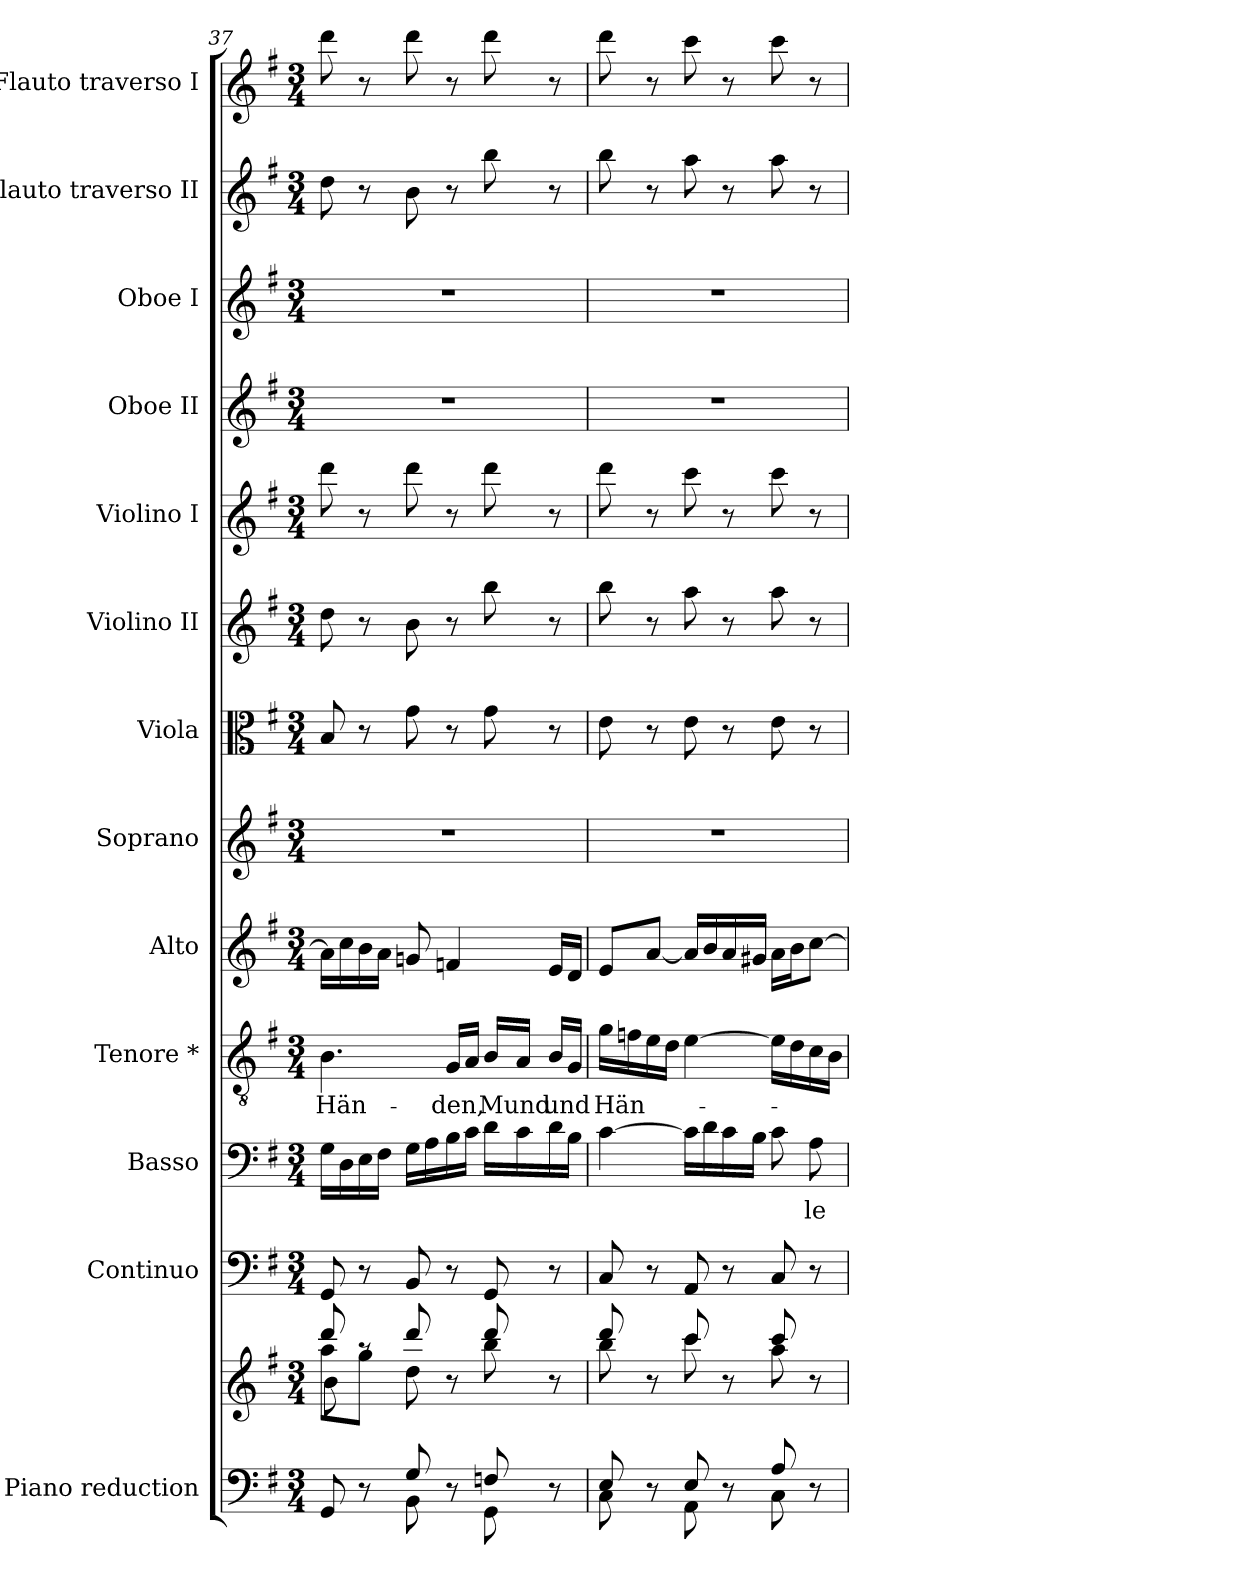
**kern	**kern	**kern	**kern	**text	**kern	**text	**kern	**kern	**kern	**kern	**kern	**kern	**kern	**kern	**kern
*part13	*part13	*part12	*part11	*part11	*part10	*part10	*part9	*part8	*part7	*part6	*part5	*part4	*part3	*part2	*part1
*staff14	*staff13	*staff12	*staff11	*staff11	*staff10	*staff10	*staff9	*staff8	*staff7	*staff6	*staff5	*staff4	*staff3	*staff2	*staff1
*I"Piano reduction	*	*I"Continuo	*I"Basso	*	*I"Tenore *	*	*I"Alto	*I"Soprano	*I"Viola	*I"Violino II	*I"Violino I	*I"Oboe II	*I"Oboe I	*I"Flauto traverso II	*I"Flauto traverso I
*I'Pno	*	*	*	*	*	*	*	*	*I'Vla	*I'Vln	*I'Vln	*I'Ob	*I'Ob	*	*
*clefF4	*clefG2	*clefF4	*clefF4	*	*clefGv2	*	*clefG2	*clefG2	*clefC3	*clefG2	*clefG2	*clefG2	*clefG2	*clefG2	*clefG2
*k[f#]	*k[f#]	*k[f#]	*k[f#]	*	*k[f#]	*	*k[f#]	*k[f#]	*k[f#]	*k[f#]	*k[f#]	*k[f#]	*k[f#]	*k[f#]	*k[f#]
*M3/4	*M3/4	*M3/4	*M3/4	*	*M3/4	*	*M3/4	*M3/4	*M3/4	*M3/4	*M3/4	*M3/4	*M3/4	*M3/4	*M3/4
=37	=37	=37	=37	=37	=37	=37	=37	=37	=37	=37	=37	=37	=37	=37	=37
*^	*^	*	*	*	*	*	*	*	*	*	*	*	*	*	*
*	*	*	*^	*	*	*	*	*	*	*	*	*	*	*	*	*	*
!	!	!	!	!	!	!	!	!	!LO:LY:b	!	!	!	!	!	!	!	!	!
8ryy	8GG/	8ddd:/	8aa\L	8b\	8GG/	16G\LL	.	4.B\	Hän-	16a\LL]	2.r	8B/	8dd\	8ddd\	2.r	2.r	8dd\	8ddd\
.	.	.	.	.	.	16D\	.	.	.	16cc\	.	.	.	.	.	.	.	.
8r	8ryy	8raa	8gg\J	2ryy	8r	16E\	.	.	.	16b\	.	8r	8r	8r	.	.	8r	8r
.	.	.	.	.	.	16F#\JJ	.	.	.	16a\JJ	.	.	.	.	.	.	.	.
8G/	8BB\	8ddd/	8dd\	.	8BB/	16G\LL	.	.	.	8gn/	.	8g\	8b\	8ddd\	.	.	8b\	8ddd\
.	.	.	.	.	.	16A\	.	.	.	.	.	.	.	.	.	.	.	.
!	!	!	!	!	!	!	!	!	!LO:LY:b	!	!	!	!	!	!	!	!	!
8r	8ryy	8r	8ryy	.	8r	16B\	.	16G/LL	-den,	4fn/	.	8r	8r	8r	.	.	8r	8r
.	.	.	.	.	.	16c\JJ	.	16A/JJ	.	.	.	.	.	.	.	.	.	.
!	!	!	!	!	!	!	!	!	!LO:LY:b	!	!	!	!	!	!	!	!	!
8Fn/	8GG\	8ddd/	8bb\	.	8GG/	16d\LL	.	16B/LL	Mund	.	.	8g\	8bb\	8ddd\	.	.	8bb\	8ddd\
.	.	.	.	.	.	16c\	.	16A/JJ	.	.	.	.	.	.	.	.	.	.
!	!	!	!	!	!	!	!	!	!LO:LY:b	!	!	!	!	!	!	!	!	!
8r	8ryy	8r	8ryy	8ryy	8r	16d\	.	16B/LL	und	16e/LL	.	8r	8r	8r	.	.	8r	8r
.	.	.	.	.	.	16B\JJ	.	16G/JJ	.	16d/JJ	.	.	.	.	.	.	.	.
*	*	*	*v	*v	*	*	*	*	*	*	*	*	*	*	*	*	*	*
=38	=38	=38	=38	=38	=38	=38	=38	=38	=38	=38	=38	=38	=38	=38	=38	=38	=38
!	!	!	!	!	!	!	!	!LO:LY:b	!	!	!	!	!	!	!	!	!
8E/	8C\	8ddd/	8bb\	8C/	[4c\	.	16g\LL	Hän-	8e/L	2.r	8e\	8bb\	8ddd\	2.r	2.r	8bb\	8ddd\
.	.	.	.	.	.	.	16fn\	.	.	.	.	.	.	.	.	.	.
8r	8ryy	8r	8ryy	8r	.	.	16e\	.	[8a/J	.	8r	8r	8r	.	.	8r	8r
.	.	.	.	.	.	.	16d\JJ	.	.	.	.	.	.	.	.	.	.
8E/	8AA\	8ccc/	8ccc\	8AA/	16c\LL]	.	[4e\	.	16a/LL]	.	8e\	8aa\	8ccc\	.	.	8aa\	8ccc\
.	.	.	.	.	16d\	.	.	.	16b/	.	.	.	.	.	.	.	.
8r	8ryy	8r	8ryy	8r	16c\	.	.	.	16a/	.	8r	8r	8r	.	.	8r	8r
.	.	.	.	.	16B\JJ	.	.	.	16g#X/JJ	.	.	.	.	.	.	.	.
8A/	8C\	8ccc/	8aa\	8C/	8c\	.	16e\LL]	.	16a\LL	.	8e\	8aa\	8ccc\	.	.	8aa\	8ccc\
.	.	.	.	.	.	.	16d\	.	16b\J	.	.	.	.	.	.	.	.
!	!	!	!	!	!	!LO:LY:b	!	!	!	!	!	!	!	!	!	!	!
8r	8ryy	8r	8ryy	8r	8A\	-le	16c\	.	[8cc\J	.	8r	8r	8r	.	.	8r	8r
.	.	.	.	.	.	.	16B\JJ	.	.	.	.	.	.	.	.	.	.
*v	*v	*	*	*	*	*	*	*	*	*	*	*	*	*	*	*	*
*	*v	*v	*	*	*	*	*	*	*	*	*	*	*	*	*	*
=	=	=	=	=	=	=	=	=	=	=	=	=	=	=	=
*-	*-	*-	*-	*-	*-	*-	*-	*-	*-	*-	*-	*-	*-	*-	*-
